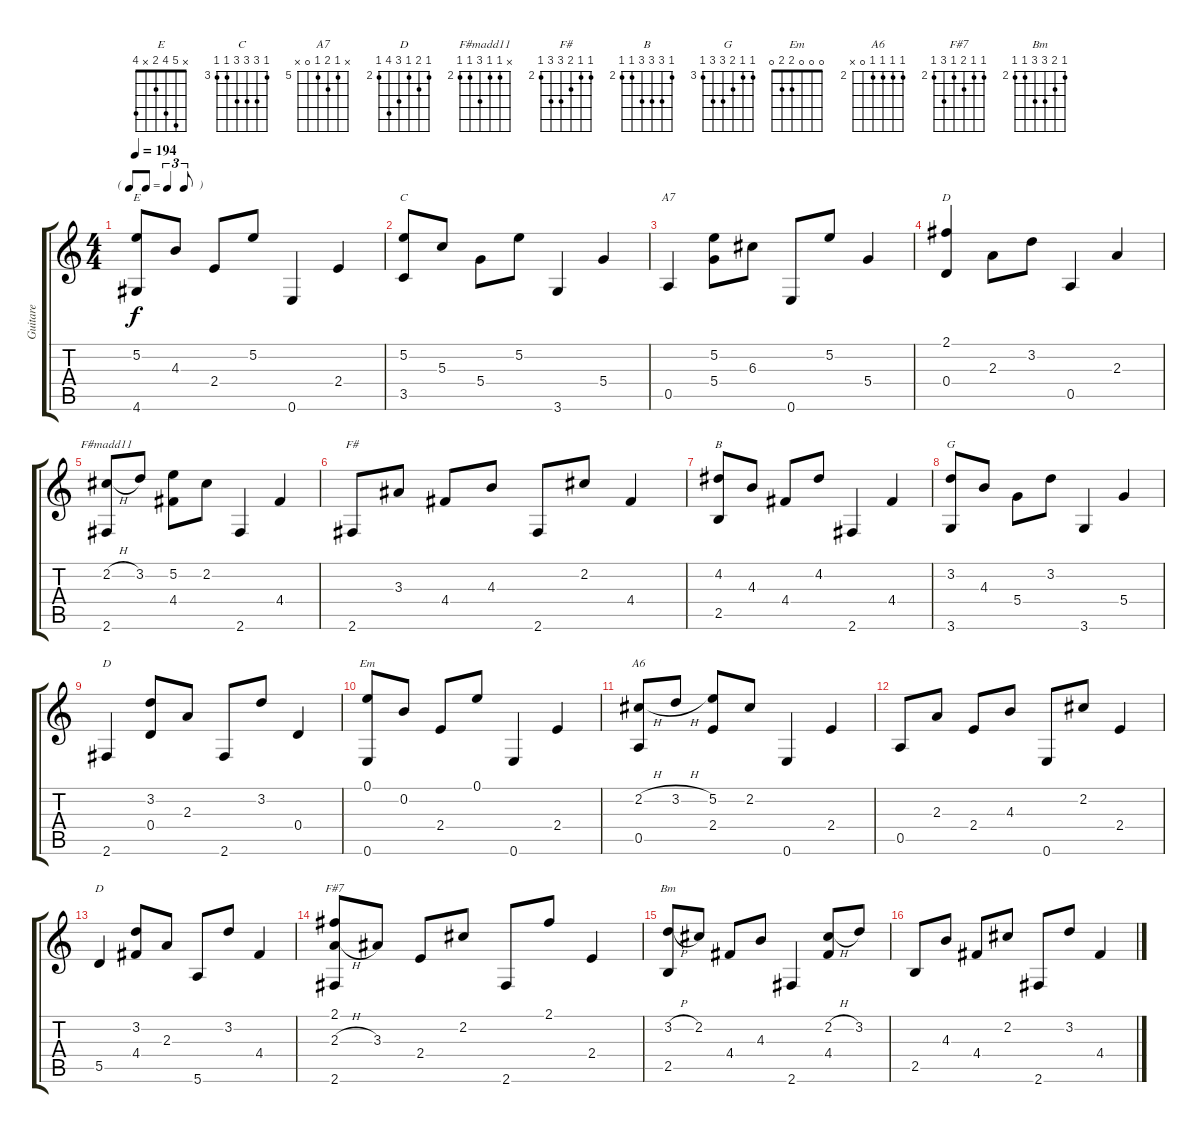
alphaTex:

\track ("Guitare" "Guitare") {instrument acousticguitarsteel}
\staff {score tabs}
\tuning (E4 B3 G3 D3 A2 E2) {hide}
\chord ("E" x 5 4 2 x 4)
\chord ("C" 3 5 5 5 3 3) {firstfret 3}
\chord ("A7" x 5 6 5 0 x) {firstfret 5}
\chord ("D" 2 3 2 0 x x)
\chord ("F#madd11" x 2 2 4 2 2) {firstfret 2}
\chord ("F#" 2 2 3 4 4 2) {firstfret 2}
\chord ("B" 2 4 4 4 2 2) {firstfret 2}
\chord ("G" 3 3 4 5 5 3) {firstfret 3}
\chord ("D" x 3 2 0 x 2)
\chord ("Em" 0 0 0 2 2 0)
\chord ("A6" 2 2 2 2 0 x) {firstfret 2}
\chord ("D" 2 3 2 4 5 2) {firstfret 2}
\chord ("F#7" 2 2 3 2 4 2) {firstfret 2}
\chord ("Bm" 2 3 4 4 2 2) {firstfret 2}
\ts (4 4)
\tf triplet8th
\tempo 194
\clef g2
\ks c
(5.2 4.6).8{ch "E" dy f instrument acousticguitarsteel} 4.3.8 2.4.8 5.2.8 0.6.4 2.4.4 |
(5.2 3.5).8{ch "C"} 5.3.8 5.4.8 5.2.8 3.6.4 5.4.4 |
0.5.4{ch "A7"} (5.2 5.4).8 6.3.8 0.6.8 5.2.8 5.4.4 |
(2.1 0.4).4{ch "D"} 2.3.8 3.2.8 0.5.4 2.3.4 |
(2.2{h} 2.6).8{ch "F#madd11"} 3.2.8 (5.2 4.4).8 2.2.8 2.6.4 4.4.4 |
2.6.8{ch "F#"} 3.3.8 4.4.8 4.3.8 2.6.8 2.2.8 4.4.4 |
(4.2 2.5).8{ch "B"} 4.3.8 4.4.8 4.2.8 2.6.4 4.4.4 |
(3.2 3.6).8{ch "G"} 4.3.8 5.4.8 3.2.8 3.6.4 5.4.4 |
2.6.4{ch "D"} (3.2 0.4).8 2.3.8 2.6.8 3.2.8 0.4.4 |
(0.1 0.6).8{ch "Em"} 0.2.8 2.4.8 0.1.8 0.6.4 2.4.4 |
(2.2{h} 0.5).8{ch "A6"} 3.2{h}.8 (5.2 2.4).8 2.2.8 0.6.4 2.4.4 |
0.5.8 2.3.8 2.4.8 4.3.8 0.6.8 2.2.8 2.4.4 |
5.5.4{ch "D"} (3.2 4.4).8 2.3.8 5.6.8 3.2.8 4.4.4 |
(2.1 2.3{h} 2.6).8{ch "F#7"} 3.3.8 2.4.8 2.2.8 2.6.8 2.1.8 2.4.4 |
(3.2{h} 2.5).8{ch "Bm"} 2.2.8 4.4.8 4.3.8 2.6.4 (2.2{h} 4.4).8 3.2.8 |
2.5.8 4.3.8 4.4.8 2.2.8 2.6.8 3.2.8 4.4.4
